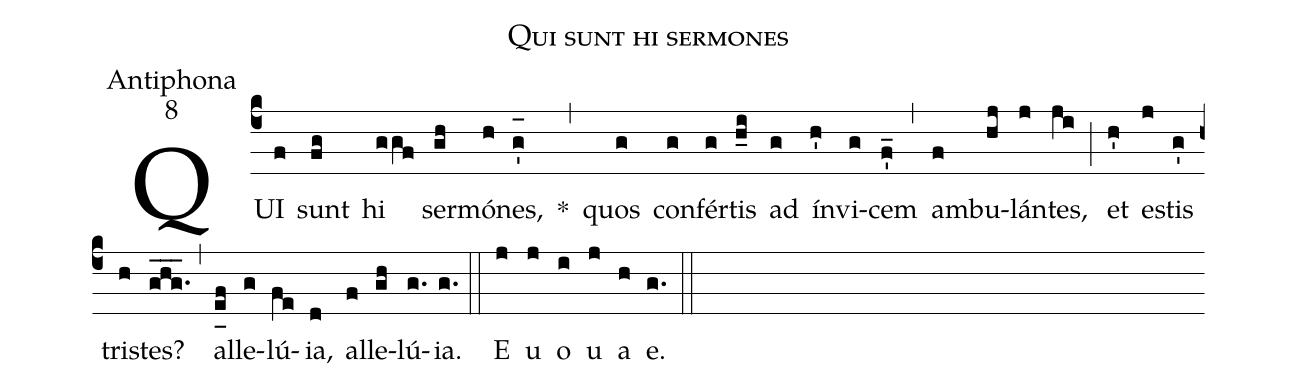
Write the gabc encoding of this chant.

name:Qui sunt hi sermones;
office-part:Antiphona;
mode:8;
%%
(c4) QUI(f) sunt(fg) hi(ggf) ser(gh)mó(h)nes,(g'_[oh:h]) *(,) quos(g) con(g)fér(g)tis(h_i) ad(g) ín(h')vi(g)cem(f'_) (,) am(f)bu(hj)lán(j)tes,(ji) (;) et(h') e(j)stis(g') tri(h)stes?(ghg.___) (,) al(e_[uh:l]f)le(g)lú(fe){ia},(d) al(f)le(gh)lú(g.){ia}.(g.) (::) <eu>E(j) u(j) o(i) u(j) a(h) e.</eu>(g.) (::)
